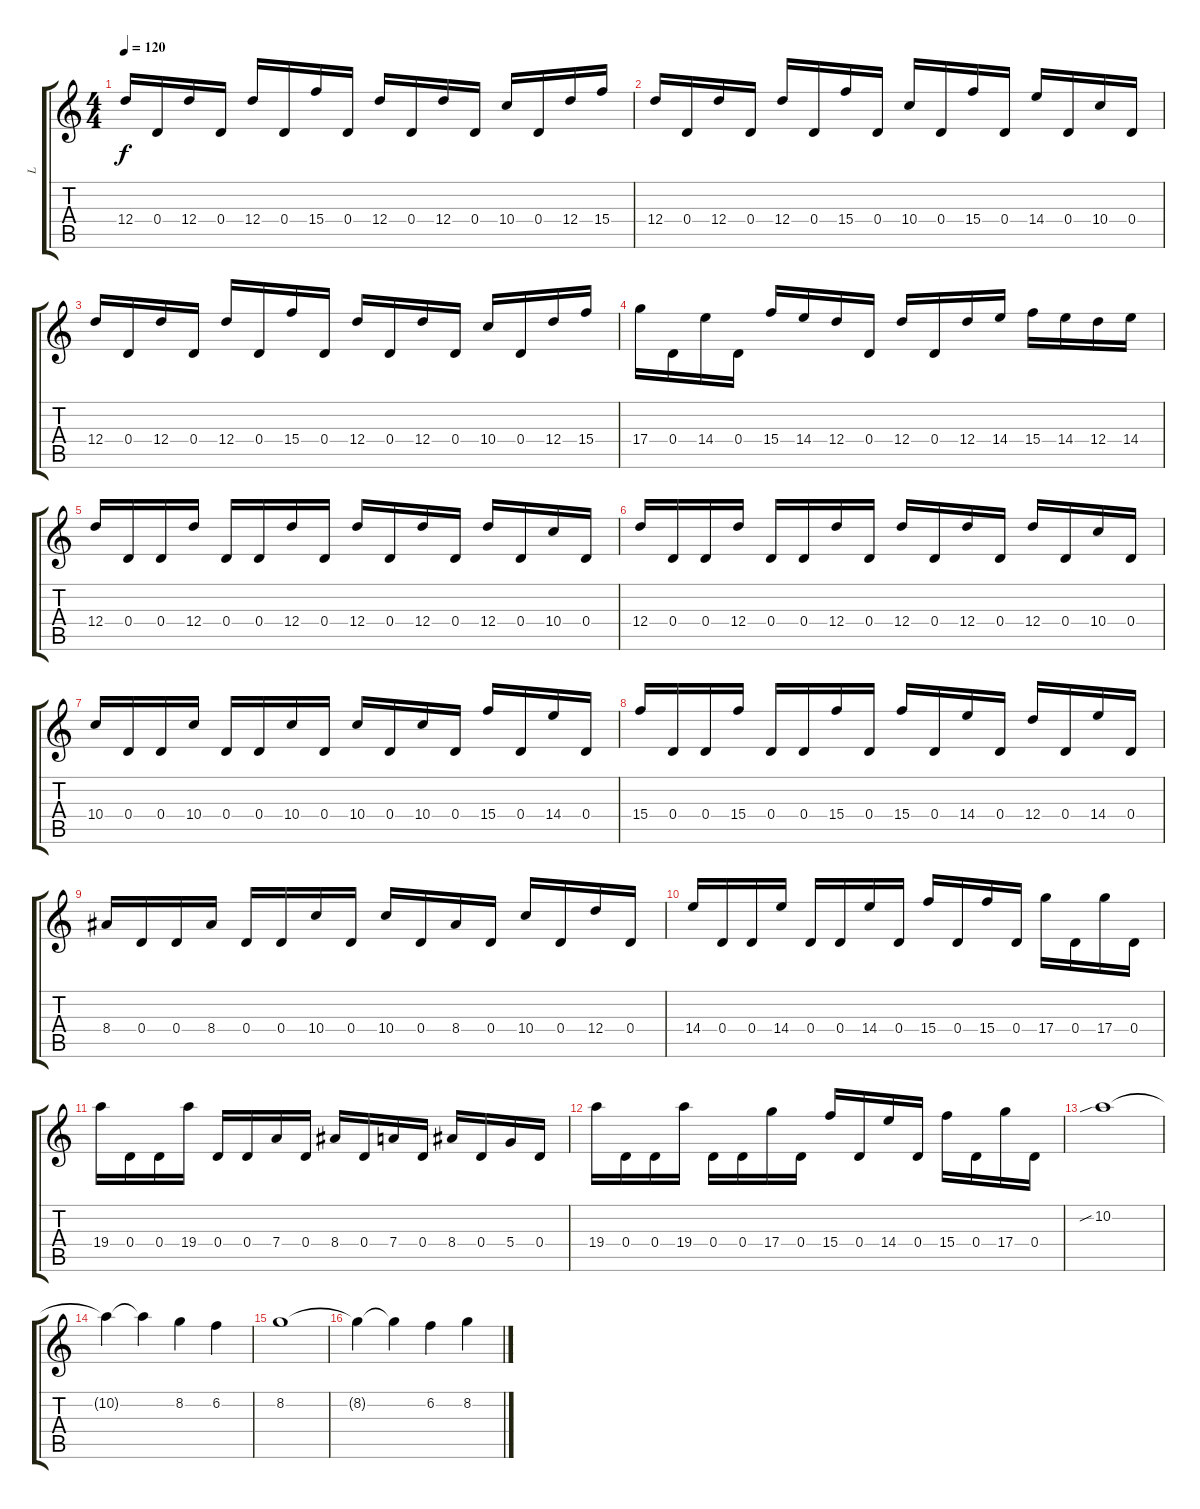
\track ("L" "L") {instrument distortionguitar}
\staff {score tabs}
\tuning (E4 B3 G3 D3 A2 D2) {hide}
\ts (4 4)
\tempo 120
\clef g2
\ks c
12.4.16{dy f} 0.4.16 12.4.16 0.4.16 12.4.16 0.4.16 15.4.16 0.4.16 12.4.16 0.4.16 12.4.16 0.4.16 10.4.16 0.4.16 12.4.16 15.4.16 |
12.4.16 0.4.16 12.4.16 0.4.16 12.4.16 0.4.16 15.4.16 0.4.16 10.4.16 0.4.16 15.4.16 0.4.16 14.4.16 0.4.16 10.4.16 0.4.16 |
12.4.16 0.4.16 12.4.16 0.4.16 12.4.16 0.4.16 15.4.16 0.4.16 12.4.16 0.4.16 12.4.16 0.4.16 10.4.16 0.4.16 12.4.16 15.4.16 |
17.4.16 0.4.16 14.4.16 0.4.16 15.4.16 14.4.16 12.4.16 0.4.16 12.4.16 0.4.16 12.4.16 14.4.16 15.4.16 14.4.16 12.4.16 14.4.16 |
12.4.16 0.4.16 0.4.16 12.4.16 0.4.16 0.4.16 12.4.16 0.4.16 12.4.16 0.4.16 12.4.16 0.4.16 12.4.16 0.4.16 10.4.16 0.4.16 |
12.4.16 0.4.16 0.4.16 12.4.16 0.4.16 0.4.16 12.4.16 0.4.16 12.4.16 0.4.16 12.4.16 0.4.16 12.4.16 0.4.16 10.4.16 0.4.16 |
10.4.16 0.4.16 0.4.16 10.4.16 0.4.16 0.4.16 10.4.16 0.4.16 10.4.16 0.4.16 10.4.16 0.4.16 15.4.16 0.4.16 14.4.16 0.4.16 |
15.4.16 0.4.16 0.4.16 15.4.16 0.4.16 0.4.16 15.4.16 0.4.16 15.4.16 0.4.16 14.4.16 0.4.16 12.4.16 0.4.16 14.4.16 0.4.16 |
8.4.16 0.4.16 0.4.16 8.4.16 0.4.16 0.4.16 10.4.16 0.4.16 10.4.16 0.4.16 8.4.16 0.4.16 10.4.16 0.4.16 12.4.16 0.4.16 |
14.4.16 0.4.16 0.4.16 14.4.16 0.4.16 0.4.16 14.4.16 0.4.16 15.4.16 0.4.16 15.4.16 0.4.16 17.4.16 0.4.16 17.4.16 0.4.16 |
19.4.16 0.4.16 0.4.16 19.4.16 0.4.16 0.4.16 7.4.16 0.4.16 8.4.16 0.4.16 7.4.16 0.4.16 8.4.16 0.4.16 5.4.16 0.4.16 |
19.4.16 0.4.16 0.4.16 19.4.16 0.4.16 0.4.16 17.4.16 0.4.16 15.4.16 0.4.16 14.4.16 0.4.16 15.4.16 0.4.16 17.4.16 0.4.16 |
10.2{sib}.1 |
10.2{t}.4 10.2{t}.4 8.2.4 6.2.4 |
8.2.1 |
8.2{t}.4 8.2{t}.4 6.2.4 8.2.4
